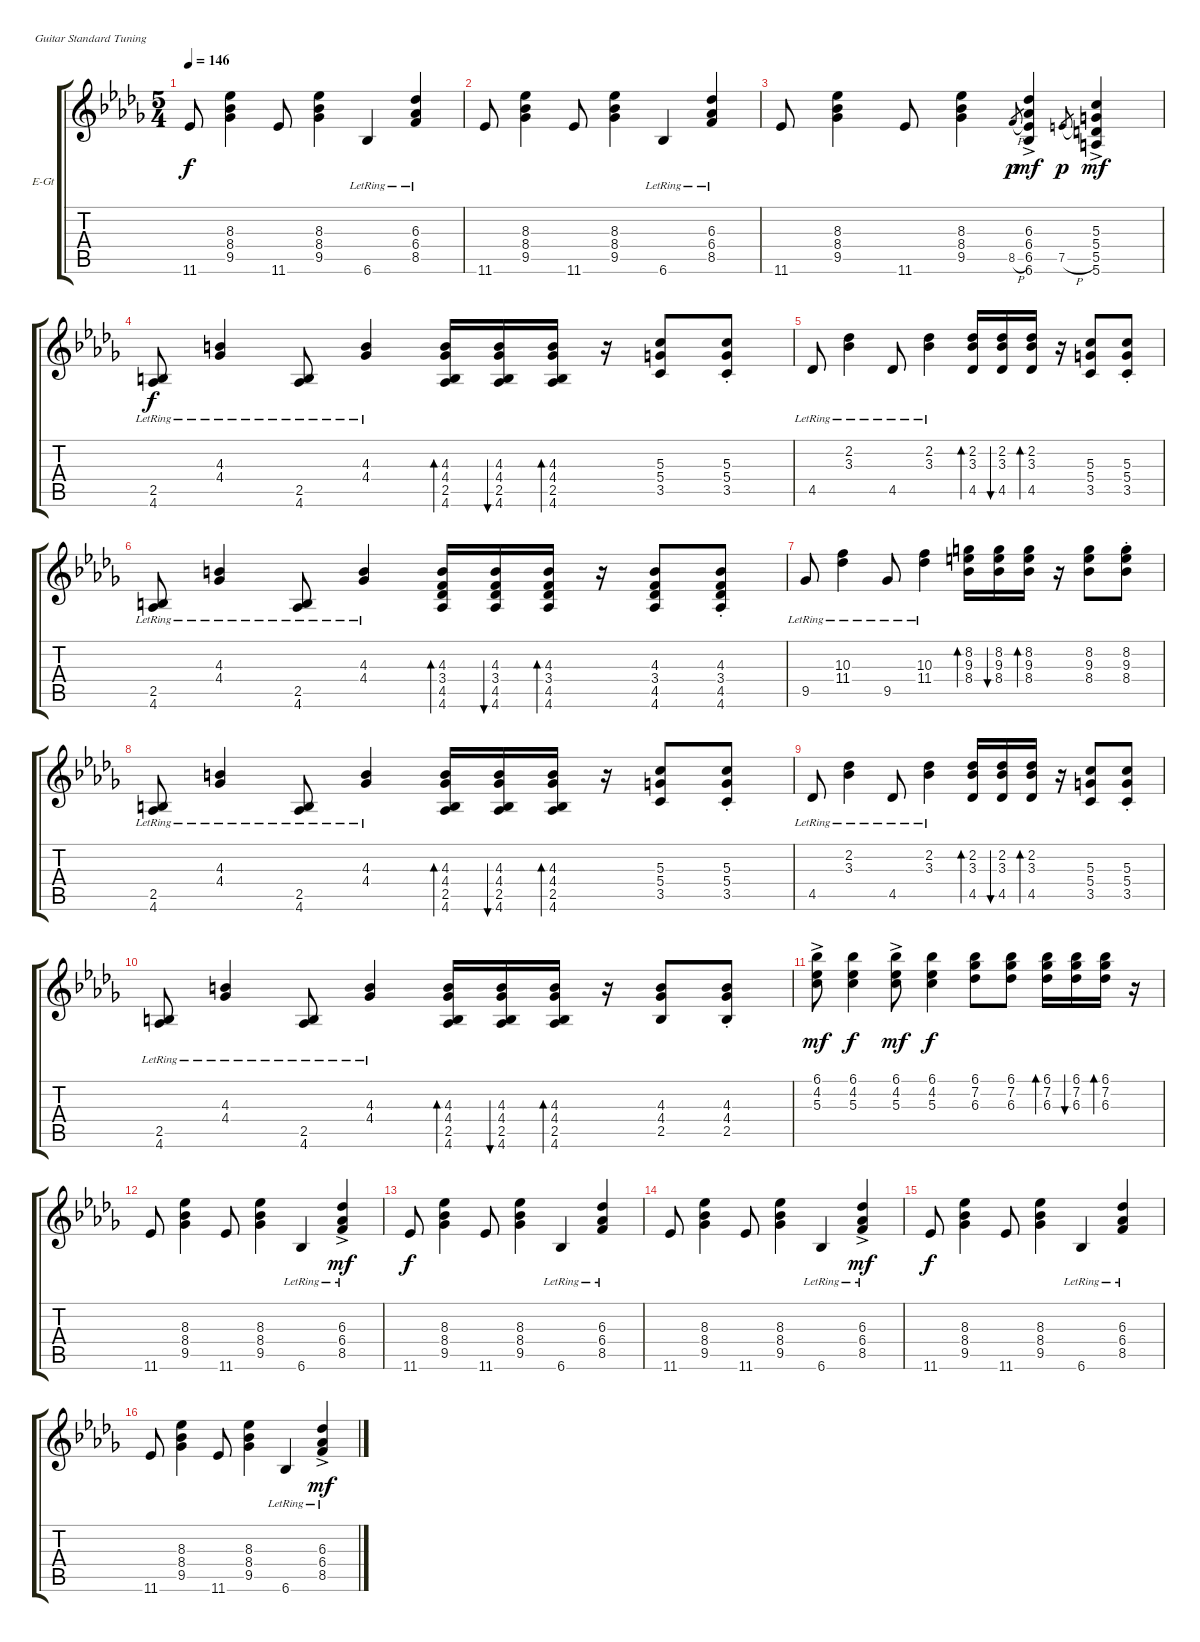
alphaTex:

\bracketExtendMode groupsimilarinstruments
\firstSystemTrackNameOrientation horizontal
\otherSystemsTrackNameOrientation horizontal
\track ("George Benson Lead Guitar" "E-Gt") {instrument electricguitarjazz}
\staff {score tabs}
\tuning (E4 B3 G3 D3 A2 E2)
\ts (5 4)
\tempo 146
\clef g2
\ks db
11.6.8{dy f} (8.3 8.4 9.5).4 11.6.8 (8.3 8.4 9.5).4 6.6{lr}.4 (6.3{lr} 6.4{lr} 8.5{lr}).4 |
11.6.8 (8.3 8.4 9.5).4 11.6.8 (8.3 8.4 9.5).4 6.6{lr}.4 (6.3{lr} 6.4{lr} 8.5{lr}).4 |
11.6.8 (8.3 8.4 9.5).4 11.6.8 (8.3 8.4 9.5).4 8.5{h}.8{gr dy p} (6.3{ac} 6.4{ac} 6.5{ac} 6.6{ac}).4{dy mf} 7.5{h}.8{gr dy p} (5.3{ac} 5.4{ac} 5.5{ac} 5.6{ac}).4{dy mf} |
(2.5{lr} 4.6{lr}).8{dy f} (4.3{lr} 4.4{lr}).4 (2.5{lr} 4.6{lr}).8 (4.3{lr} 4.4{lr}).4 (4.3 4.4 2.5 4.6).16{bd 30} (4.3 4.4 2.5 4.6).16{bu 30} (4.3 4.4 2.5 4.6).16{bd 30} r.16 (5.3 5.4 3.5).8 (5.3{st} 5.4{st} 3.5{st}).8 |
4.5{lr}.8 (2.2{lr} 3.3{lr}).4 4.5{lr}.8 (2.2{lr} 3.3{lr}).4 (2.2 3.3 4.5).16{bd 30} (2.2 3.3 4.5).16{bu 30} (2.2 3.3 4.5).16{bd 30} r.16 (5.3 5.4 3.5).8 (5.3{st} 5.4{st} 3.5{st}).8 |
(2.5{lr} 4.6{lr}).8 (4.3{lr} 4.4{lr}).4 (2.5{lr} 4.6{lr}).8 (4.3{lr} 4.4{lr}).4 (4.3 3.4 4.5 4.6).16{bd 30} (4.3 3.4 4.5 4.6).16{bu 30} (4.3 3.4 4.5 4.6).16{bd 30} r.16 (4.3 3.4 4.5 4.6).8 (4.3{st} 3.4{st} 4.5{st} 4.6{st}).8 |
9.5{lr}.8 (10.3{lr} 11.4{lr}).4 9.5{lr}.8 (10.3{lr} 11.4{lr}).4 (8.2 9.3 8.4).16{bd 30} (8.2 9.3 8.4).16{bu 30} (8.2 9.3 8.4).16{bd 30} r.16 (8.2 9.3 8.4).8 (8.2{st} 9.3{st} 8.4{st}).8 |
(2.5{lr} 4.6{lr}).8 (4.3{lr} 4.4{lr}).4 (2.5{lr} 4.6{lr}).8 (4.3{lr} 4.4{lr}).4 (4.3 4.4 2.5 4.6).16{bd 30} (4.3 4.4 2.5 4.6).16{bu 30} (4.3 4.4 2.5 4.6).16{bd 30} r.16 (5.3 5.4 3.5).8 (5.3{st} 5.4{st} 3.5{st}).8 |
4.5{lr}.8 (2.2{lr} 3.3{lr}).4 4.5{lr}.8 (2.2{lr} 3.3{lr}).4 (2.2 3.3 4.5).16{bd 30} (2.2 3.3 4.5).16{bu 30} (2.2 3.3 4.5).16{bd 30} r.16 (5.3 5.4 3.5).8 (5.3{st} 5.4{st} 3.5{st}).8 |
(2.5{lr} 4.6{lr}).8 (4.3{lr} 4.4{lr}).4 (2.5{lr} 4.6{lr}).8 (4.3{lr} 4.4{lr}).4 (4.3 4.4 2.5 4.6).16{bd 30} (4.3 4.4 2.5 4.6).16{bu 30} (4.3 4.4 2.5 4.6).16{bd 30} r.16 (4.3 4.4 2.5).8 (4.3{st} 4.4{st} 2.5{st}).8 |
(6.1{ac} 4.2{ac} 5.3{ac}).8{dy mf} (6.1 4.2 5.3).4{dy f} (6.1{ac} 4.2{ac} 5.3{ac}).8{dy mf} (6.1 4.2 5.3).4{dy f} (6.1 7.2 6.3).8 (6.1 7.2 6.3).8 (6.1 7.2 6.3).16{bd 30} (6.1 7.2 6.3).16{bu 30} (6.1 7.2 6.3).16{bd 30} r.16 |
11.6.8 (8.3 8.4 9.5).4 11.6.8 (8.3 8.4 9.5).4 6.6{lr}.4 (6.3{ac lr} 6.4{ac lr} 8.5{ac lr}).4{dy mf} |
11.6.8{dy f} (8.3 8.4 9.5).4 11.6.8 (8.3 8.4 9.5).4 6.6{lr}.4 (6.3{lr} 6.4{lr} 8.5{lr}).4 |
11.6.8 (8.3 8.4 9.5).4 11.6.8 (8.3 8.4 9.5).4 6.6{lr}.4 (6.3{ac lr} 6.4{ac lr} 8.5{ac lr}).4{dy mf} |
11.6.8{dy f} (8.3 8.4 9.5).4 11.6.8 (8.3 8.4 9.5).4 6.6{lr}.4 (6.3{lr} 6.4{lr} 8.5{lr}).4 |
11.6.8 (8.3 8.4 9.5).4 11.6.8 (8.3 8.4 9.5).4 6.6{lr}.4 (6.3{ac lr} 6.4{ac lr} 8.5{ac lr}).4{dy mf}
